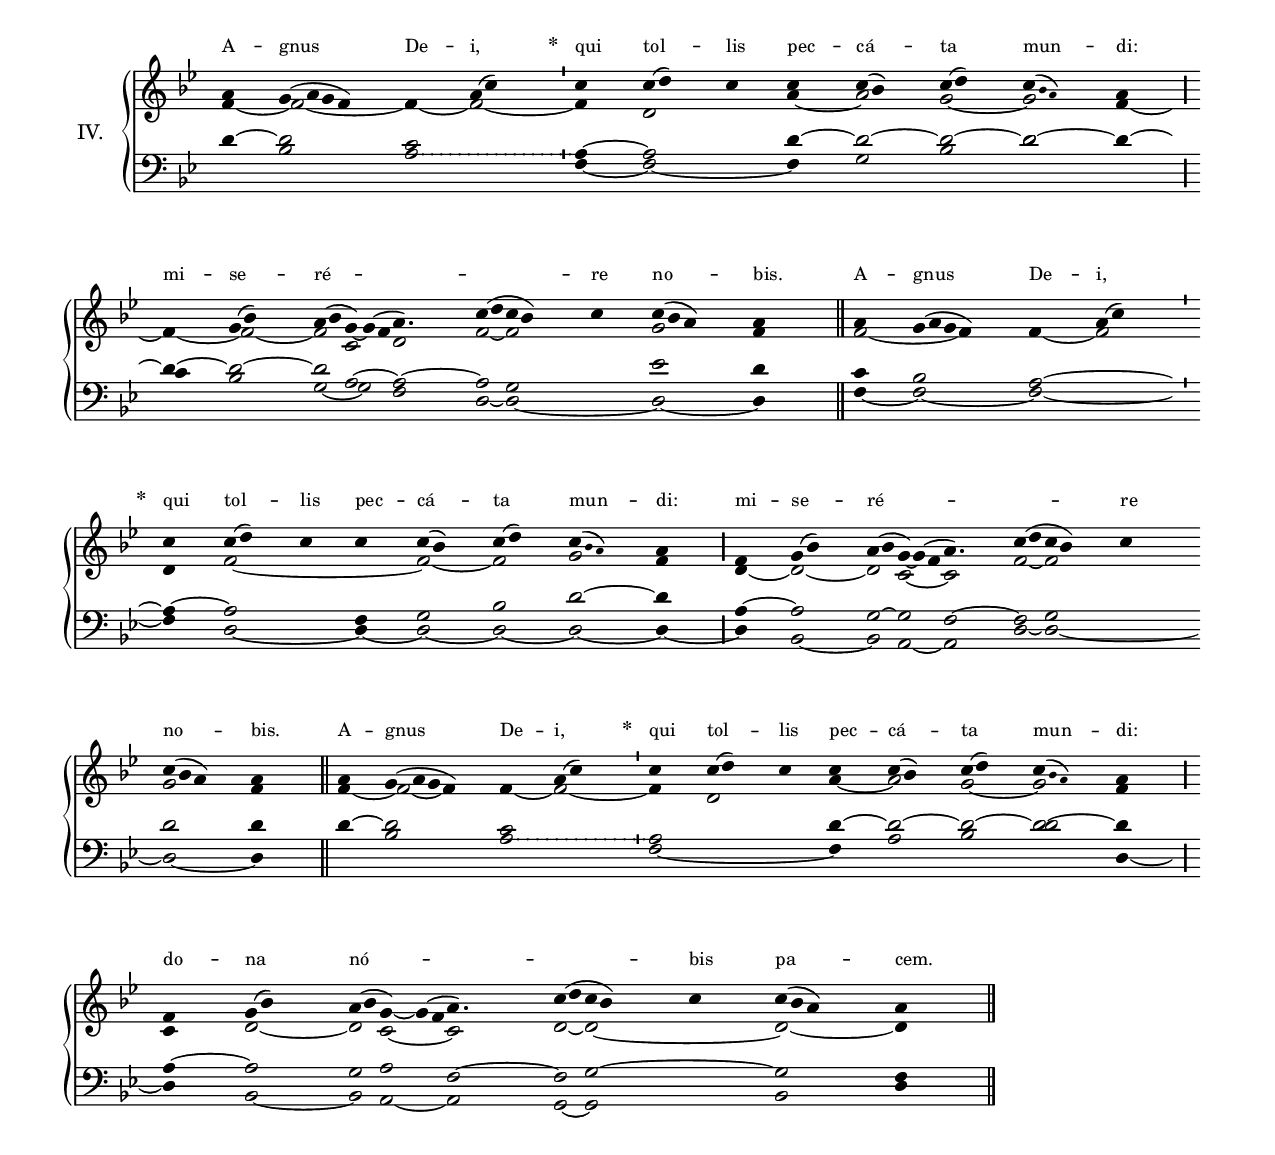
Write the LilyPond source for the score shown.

\version "2.18"
\include "gregorian.ly"
\include "noh2.ily"

%Page reference: page v.9
%(volume.page)

%Proofed 2/13

global = {
 \key a \locrian
 \cadenzaOn 
 \override Glissando #'thickness = #2.0
}

chantText = \lyricmode {
A -- gnus De -- i, 
\set stanza = " * " qui tol -- lis pec -- cá -- ta mun -- di: 
mi -- se -- ré -- _ re no -- bis. 
A -- gnus De -- i, 
\set stanza = " * " qui tol -- lis pec -- cá -- ta mun -- di: 
mi -- se -- ré -- _ re no -- bis. 
A -- gnus De -- i, 
\set stanza = " * " qui tol -- lis pec -- cá -- ta mun -- di: 
do -- na nó -- _ bis pa -- cem. }

chantMusic = {
\tieDown   a'4 g'4 ( a'4 g'4 f'4) f'4 a'4 ( c''4) \divisioMinima
 c''4 c''4 ( d''4) c''4 c''4 c''4 ( bes'4) c''4 ( d''4) c''4 ( \once \tweak #'font-size #-4 bes'4 \once \tweak #'font-size #-4 a'4) a'4 \divisioMaior
 \forceBreak
 f'4 g'4 ( bes'4) a'4 ( bes'4 g'4) ~ g'4 ( f'4 a'4.) c''4 ( d''4 c''4 bes'4) c''4 c''4 ( bes'4 a'4) a'4 \finalis
 a'4 g'4 ( a'4 g'4 f'4) f'4 a'4 ( c''4) \divisioMinima
 \forceBreak
 c''4 c''4 ( d''4) c''4 c''4 c''4 ( bes'4) c''4 ( d''4) c''4 ( \once \tweak #'font-size #-4 bes'4 \once \tweak #'font-size #-4 a'4) a'4 \divisioMaior
 f'4 g'4 ( bes'4) a'4 ( bes'4 g'4) ~ g'4 ( f'4 a'4.) c''4 ( d''4 c''4 bes'4) c''4 \forceBreak
 c''4 ( bes'4 a'4) a'4 \finalis
 a'4 g'4 ( a'4 g'4 f'4) f'4 a'4 ( c''4) \divisioMinima
 c''4 c''4 ( d''4) c''4 c''4 c''4 ( bes'4) c''4 ( d''4) c''4 ( \once \tweak #'font-size #-4 bes'4 \once \tweak #'font-size #-4 a'4) a'4 \divisioMaior
 \forceBreak
 f'4 g'4 ( bes'4) a'4 ( bes'4 g'4) ~ g'4 ( f'4 a'4.) c''4 ( d''4 c''4 bes'4) c''4 c''4 ( bes'4 a'4) a'4 \finalis

}

altoMusic = {
f'4 ~ f'2*4/2 ~ f'4 ~ f'2 ~ \divisioMinima
f'4 d'2*3/2 a'4 ~ a'2 g'2 ~ g'2*3/2 f'4 ~ \divisioMaior
f'4 ~ f'2 ~ f'2 c'2*3/2 d'2*3/4 f'2 ~ f'2*3/2 g'2*3/2 f'4 \finalis
f'2*4/2 ~ f'4 f'4 ~ f'2 \divisioMinima
d'4 f'2*4/2 ~ f'2 ~ f'2 g'2*3/2 f'4 \divisioMaior
d'4 ~ d'2 ~ d'2 c'2*3/2 ~ c'2*3/4 f'2 ~ f'2*3/2 g'2*3/2 f'4 \finalis
f'4 ~ f'2*3/2 ~ f'4 f'4 ~ f'2 ~ \divisioMinima
f'4 d'2*3/2 a'4 ~ a'2 g'2 ~ g'2*3/2 f'4 \divisioMaior
c'4 d'2 ~ d'2 c'2*3/2 ~ c'2*3/4 d'2 ~ d'2*3/2 ~ d'2*3/2 ~ d'4 \finalis
}

tenorMusic = {
d'4 ~ d'2*4/2 c'2*3/2 \divisioMinima
a4 ~ a2*3/2 d'4 ~ d'2 ~ d'2 ~ d'2*3/2 ~ d'4 ~ \divisioMaior
d'4 ~ d'2 ~ d'2 a2*3/2 ~ a2*3/4 ~ a2 g2*3/2 ees'2*3/2 d'4 \finalis
c'4 bes2*4/2 a2*3/2 ~ \divisioMinima
a4 ~ a2*3/2 f4 g2 bes2 d'2*3/2 ~ d'4 \divisioMaior
a4 ~ a2 g2 ~ g2*3/2 f2*3/4 ~ f2 g2*3/2 d'2*3/2 d'4 \finalis
d'4 ~ d'2*4/2 c'2*3/2 \divisioMinima
a2*4/2 d'4 ~ d'2 ~ d'2 ~ d'2*3/2 ~ d'4 \divisioMaior
a4 ~ a2 g2 a2*3/2 f2*3/4 ~ f2 g2*3/2 ~ g2*3/2 f4 \finalis
}

bassMusic = {
r4 bes2*4/2 a2*3/2 \divisioMinima
f4 ~ f2*3/2 ~ f4 g2 bes2 d'2*3/2 r4 \divisioMaior
c'4 bes2 g2 ~ g2*3/2 f2*3/4 d2 ~ d2*3/2 ~ d2*3/2 ~ d4 \finalis
f4 ~ f2*4/2 ~ f2*3/2 ~ \divisioMinima
f4 d2*3/2 ~ d4 ~ d2 ~ d2 ~ d2*3/2 ~ d4 ~ \divisioMaior
d4 bes,2 ~ bes,2 a,2*3/2 ~ a,2*3/4 d2 ~ d2*3/2 ~ d2*3/2 ~ d4 \finalis
r4 bes2*4/2 a2*3/2 \divisioMinima
f2*4/2 ~ f4 a2 bes2 \shiftRight d'2*3/2 d4 ~ \divisioMaior
d4 bes,2 ~ bes,2 a,2*3/2 ~ a,2*3/4 g,2 ~ g,2*3/2 bes,2*3/2 d4 \finalis
}

voiceLines = {
\voiceLineStyle


s2*5/2
\allowVoiceLineBreak
\offsetVoiceLineY
\voiceLine "down" "down" a2*3/2 a2*1/2


s2*75/2
\allowVoiceLineBreak
\offsetVoiceLineY
\voiceLine "down" "down" a2*3/2 a2*1/2


}

\score{
  <<
    \new Lyrics
    \new GrandStaff <<
      \set GrandStaff.autoBeaming = ##f
      \set GrandStaff.instrumentName = \markup \center-column {
        "IV."
      }
      \new Staff = up <<
        \new Voice = "chant" {
          \voiceOne \global \chantMusic
        }
        \new Voice {
          \voiceTwo \global \altoMusic
        }
      >>

      \new Staff = down <<
        \clef bass
        \new Voice {
          \voiceOne \global \tenorMusic
        }
        \new Voice {
          \voiceTwo \global \bassMusic
        }
	\new Voice {
        \voiceThree \global \voiceLines
        }
      >>
    >>
    \context Lyrics {
      \lyricsto chant {
      \chantText
    }
    }
  >>
  \layout{
  }
  
}
